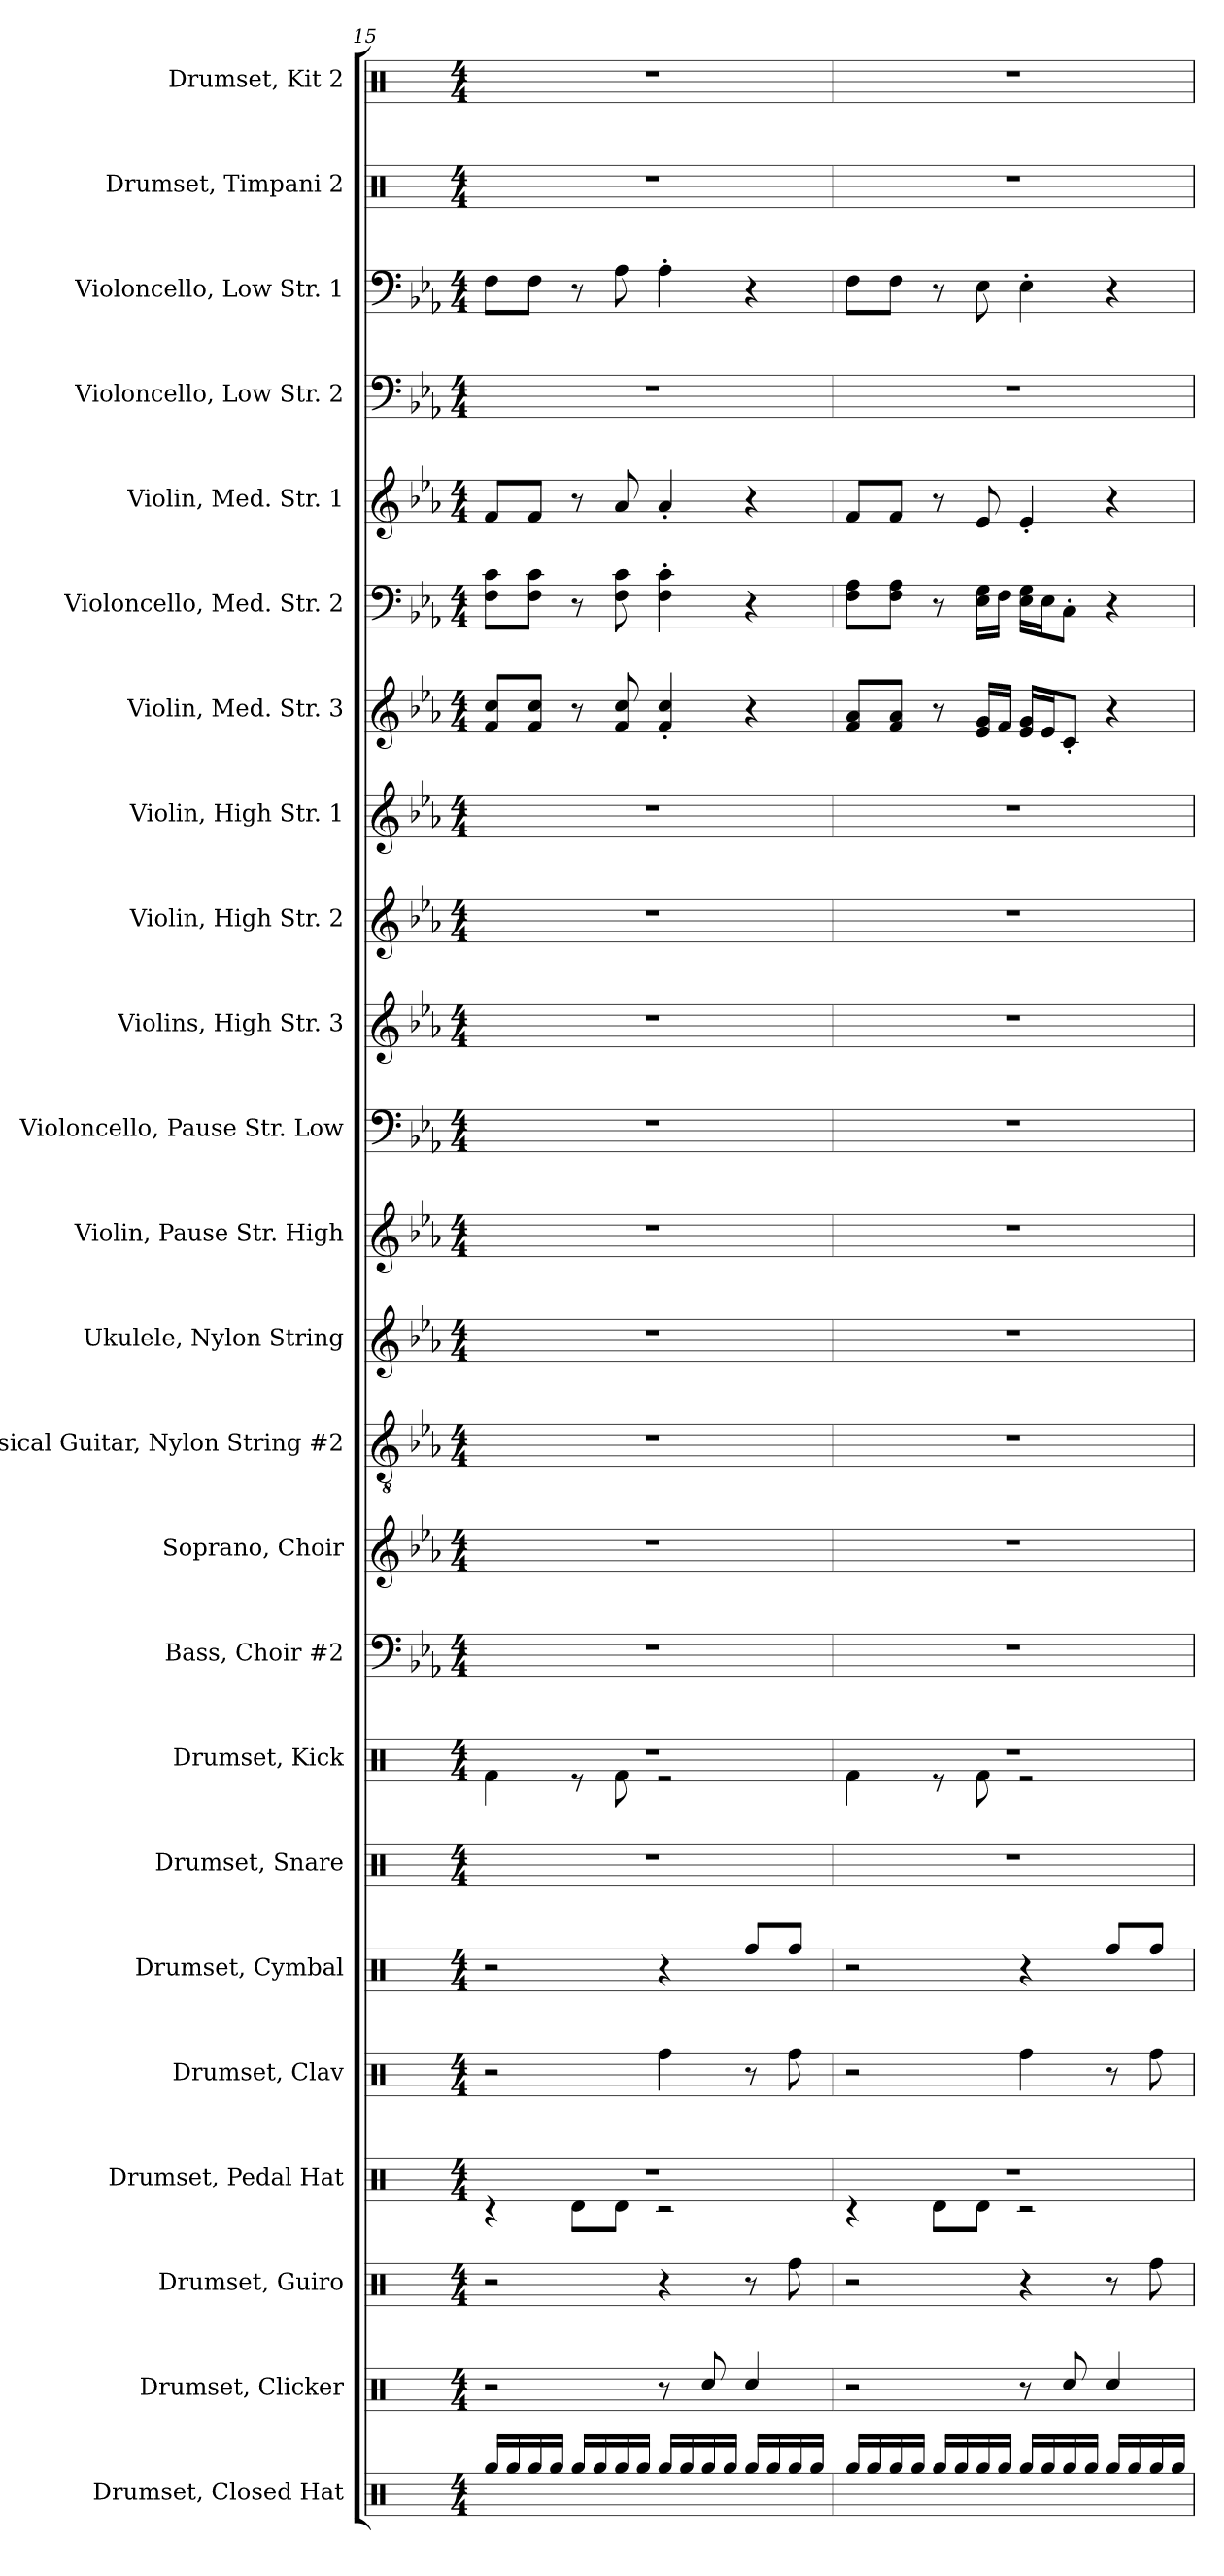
**kern	**kern	**kern	**kern	**kern	**kern	**kern	**kern	**kern	**kern	**kern	**kern	**kern	**kern	**kern	**kern	**kern	**kern	**kern	**kern	**kern	**kern	**kern	**kern
*part24	*part23	*part22	*part21	*part20	*part19	*part18	*part17	*part16	*part15	*part14	*part13	*part12	*part11	*part10	*part9	*part8	*part7	*part6	*part5	*part4	*part3	*part2	*part1
*staff24	*staff23	*staff22	*staff21	*staff20	*staff19	*staff18	*staff17	*staff16	*staff15	*staff14	*staff13	*staff12	*staff11	*staff10	*staff9	*staff8	*staff7	*staff6	*staff5	*staff4	*staff3	*staff2	*staff1
*I"Drumset, Closed Hat	*I"Drumset, Clicker	*I"Drumset, Guiro	*I"Drumset, Pedal Hat	*I"Drumset, Clav	*I"Drumset, Cymbal	*I"Drumset, Snare	*I"Drumset, Kick	*I"Bass, Choir #2	*I"Soprano, Choir	*I"Classical Guitar, Nylon String #2	*I"Ukulele, Nylon String	*I"Violin, Pause Str. High	*I"Violoncello, Pause Str. Low	*I"Violins, High Str. 3	*I"Violin, High Str. 2	*I"Violin, High Str. 1	*I"Violin, Med. Str. 3	*I"Violoncello, Med. Str. 2	*I"Violin, Med. Str. 1	*I"Violoncello, Low Str. 2	*I"Violoncello, Low Str. 1	*I"Drumset, Timpani 2	*I"Drumset, Kit 2
*I'D. Set	*I'D. Set	*I'D. Set	*I'D. Set	*I'D. Set	*I'D. Set	*I'D. Set	*I'D. Set	*I'B.	*I'S.	*I'Guit.	*I'Uk.	*I'Vln.	*I'Vc.	*I'Vlns.	*I'Vln.	*I'Vln.	*I'Vln.	*I'Vc.	*I'Vln.	*I'Vc.	*I'Vc.	*I'D. Set	*I'D. Set
*clefX	*clefX	*clefX	*clefX	*clefX	*clefX	*clefX	*clefX	*clefF4	*clefG2	*clefGv2	*clefG2	*clefG2	*clefF4	*clefG2	*clefG2	*clefG2	*clefG2	*clefF4	*clefG2	*clefF4	*clefF4	*clefX	*clefX
*k[]	*k[]	*k[]	*k[]	*k[]	*k[]	*k[]	*k[]	*k[b-e-a-]	*k[b-e-a-]	*k[b-e-a-]	*k[b-e-a-]	*k[b-e-a-]	*k[b-e-a-]	*k[b-e-a-]	*k[b-e-a-]	*k[b-e-a-]	*k[b-e-a-]	*k[b-e-a-]	*k[b-e-a-]	*k[b-e-a-]	*k[b-e-a-]	*k[]	*k[]
*M4/4	*M4/4	*M4/4	*M4/4	*M4/4	*M4/4	*M4/4	*M4/4	*M4/4	*M4/4	*M4/4	*M4/4	*M4/4	*M4/4	*M4/4	*M4/4	*M4/4	*M4/4	*M4/4	*M4/4	*M4/4	*M4/4	*M4/4	*M4/4
=15	=15	=15	=15	=15	=15	=15	=15	=15	=15	=15	=15	=15	=15	=15	=15	=15	=15	=15	=15	=15	=15	=15	=15
*	*	*	*^	*	*	*	*^	*	*	*	*	*	*	*	*	*	*	*	*	*	*	*	*
16Rgg/LL	2r	2r	1r	4r	2r	2r	1r	1r	4Rf\	1r	1r	1r	1r	1r	1r	1r	1r	1r	8f/ 8cc/L	8F\ 8c\L	8f/L	1r	8F\L	1r	1r
16Rgg/	.	.	.	.	.	.	.	.	.	.	.	.	.	.	.	.	.	.	.	.	.	.	.	.	.
16Rgg/	.	.	.	.	.	.	.	.	.	.	.	.	.	.	.	.	.	.	8f/ 8cc/J	8F\ 8c\J	8f/J	.	8F\J	.	.
16Rgg/JJ	.	.	.	.	.	.	.	.	.	.	.	.	.	.	.	.	.	.	.	.	.	.	.	.	.
16Rgg/LL	.	.	.	8Rd\L	.	.	.	.	8r	.	.	.	.	.	.	.	.	.	8r	8r	8r	.	8r	.	.
16Rgg/	.	.	.	.	.	.	.	.	.	.	.	.	.	.	.	.	.	.	.	.	.	.	.	.	.
16Rgg/	.	.	.	8Rd\J	.	.	.	.	8Rf\	.	.	.	.	.	.	.	.	.	8f/ 8cc/	8F\ 8c\	8a-/	.	8A-\	.	.
16Rgg/JJ	.	.	.	.	.	.	.	.	.	.	.	.	.	.	.	.	.	.	.	.	.	.	.	.	.
16Rgg/LL	8r	4r	.	2r	4Rff\	4r	.	.	2r	.	.	.	.	.	.	.	.	.	4f/' 4cc/'	4F\' 4c\'	4a-'/	.	4A-'\	.	.
16Rgg/	.	.	.	.	.	.	.	.	.	.	.	.	.	.	.	.	.	.	.	.	.	.	.	.	.
16Rgg/	8Rcc/	.	.	.	.	.	.	.	.	.	.	.	.	.	.	.	.	.	.	.	.	.	.	.	.
16Rgg/JJ	.	.	.	.	.	.	.	.	.	.	.	.	.	.	.	.	.	.	.	.	.	.	.	.	.
16Rgg/LL	4Rcc/	8r	.	.	8r	8Rff/L	.	.	.	.	.	.	.	.	.	.	.	.	4r	4r	4r	.	4r	.	.
16Rgg/	.	.	.	.	.	.	.	.	.	.	.	.	.	.	.	.	.	.	.	.	.	.	.	.	.
16Rgg/	.	8Rff\	.	.	8Rff\	8Rff/J	.	.	.	.	.	.	.	.	.	.	.	.	.	.	.	.	.	.	.
16Rgg/JJ	.	.	.	.	.	.	.	.	.	.	.	.	.	.	.	.	.	.	.	.	.	.	.	.	.
!!LO:PB:g=z
=16	=16	=16	=16	=16	=16	=16	=16	=16	=16	=16	=16	=16	=16	=16	=16	=16	=16	=16	=16	=16	=16	=16	=16	=16	=16
16Rgg/LL	2r	2r	1r	4r	2r	2r	1r	1r	4Rf\	1r	1r	1r	1r	1r	1r	1r	1r	1r	8f/ 8a-/L	8F\ 8A-\L	8f/L	1r	8F\L	1r	1r
16Rgg/	.	.	.	.	.	.	.	.	.	.	.	.	.	.	.	.	.	.	.	.	.	.	.	.	.
16Rgg/	.	.	.	.	.	.	.	.	.	.	.	.	.	.	.	.	.	.	8f/ 8a-/J	8F\ 8A-\J	8f/J	.	8F\J	.	.
16Rgg/JJ	.	.	.	.	.	.	.	.	.	.	.	.	.	.	.	.	.	.	.	.	.	.	.	.	.
16Rgg/LL	.	.	.	8Rd\L	.	.	.	.	8r	.	.	.	.	.	.	.	.	.	8r	8r	8r	.	8r	.	.
16Rgg/	.	.	.	.	.	.	.	.	.	.	.	.	.	.	.	.	.	.	.	.	.	.	.	.	.
16Rgg/	.	.	.	8Rd\J	.	.	.	.	8Rf\	.	.	.	.	.	.	.	.	.	16e-/ 16g/LL	16E-\ 16G\LL	8e-/	.	8E-\	.	.
16Rgg/JJ	.	.	.	.	.	.	.	.	.	.	.	.	.	.	.	.	.	.	16f/JJ	16F\JJ	.	.	.	.	.
16Rgg/LL	8r	4r	.	2r	4Rff\	4r	.	.	2r	.	.	.	.	.	.	.	.	.	16e-/ 16g/LL	16E-\ 16G\LL	4e-'/	.	4E-'\	.	.
16Rgg/	.	.	.	.	.	.	.	.	.	.	.	.	.	.	.	.	.	.	16e-/J	16E-\J	.	.	.	.	.
16Rgg/	8Rcc/	.	.	.	.	.	.	.	.	.	.	.	.	.	.	.	.	.	8c'/J	8C'\J	.	.	.	.	.
16Rgg/JJ	.	.	.	.	.	.	.	.	.	.	.	.	.	.	.	.	.	.	.	.	.	.	.	.	.
16Rgg/LL	4Rcc/	8r	.	.	8r	8Rff/L	.	.	.	.	.	.	.	.	.	.	.	.	4r	4r	4r	.	4r	.	.
16Rgg/	.	.	.	.	.	.	.	.	.	.	.	.	.	.	.	.	.	.	.	.	.	.	.	.	.
16Rgg/	.	8Rff\	.	.	8Rff\	8Rff/J	.	.	.	.	.	.	.	.	.	.	.	.	.	.	.	.	.	.	.
16Rgg/JJ	.	.	.	.	.	.	.	.	.	.	.	.	.	.	.	.	.	.	.	.	.	.	.	.	.
*	*	*	*v	*v	*	*	*	*v	*v	*	*	*	*	*	*	*	*	*	*	*	*	*	*	*	*
=	=	=	=	=	=	=	=	=	=	=	=	=	=	=	=	=	=	=	=	=	=	=	=
*-	*-	*-	*-	*-	*-	*-	*-	*-	*-	*-	*-	*-	*-	*-	*-	*-	*-	*-	*-	*-	*-	*-	*-
